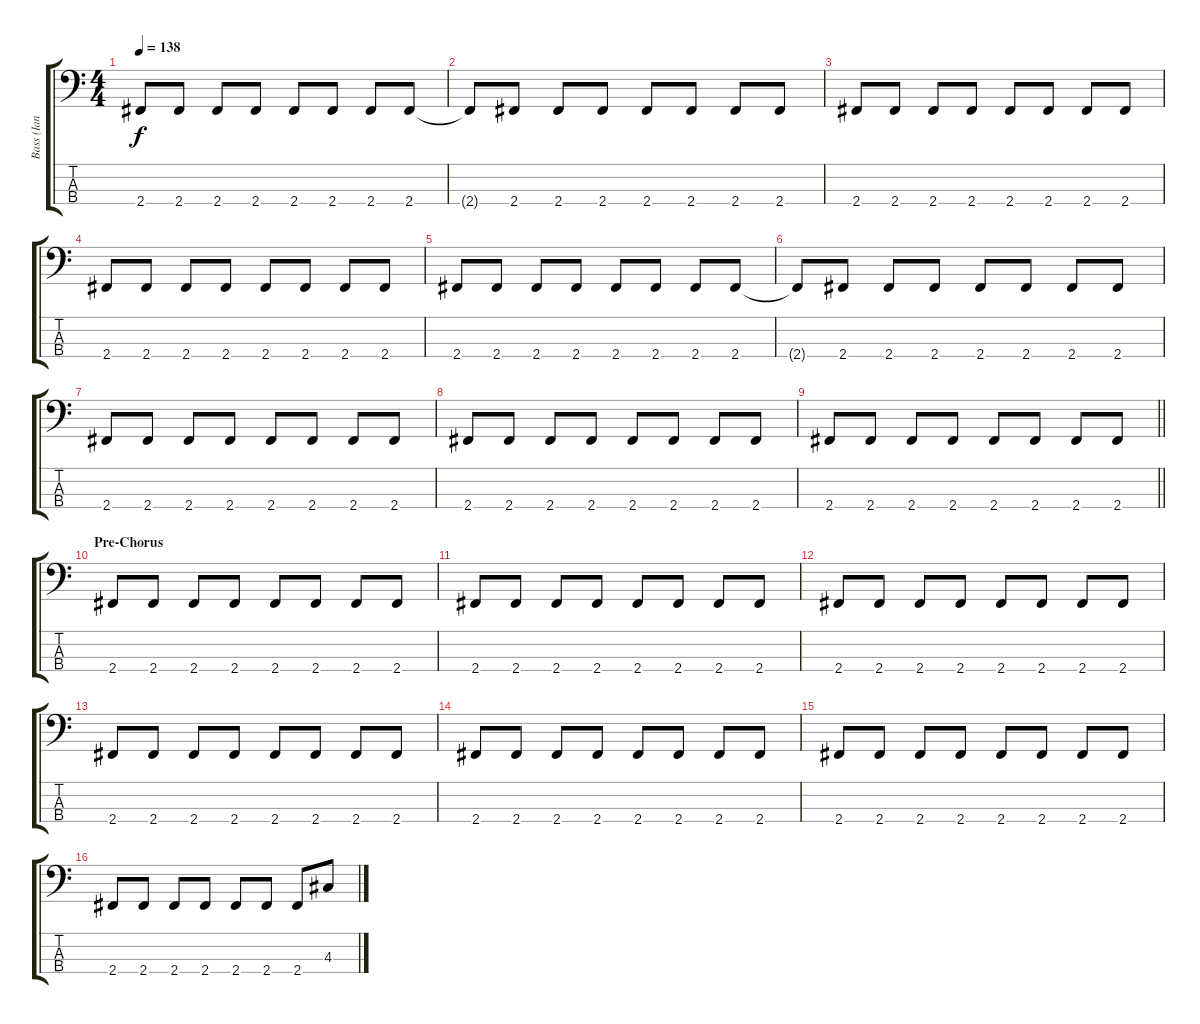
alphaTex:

\track ("Bass (Ian Hill)" "Bass (Ian ") {instrument electricbasspick}
\staff {score tabs}
\tuning (G2 D2 A1 E1) {hide}
\ts (4 4)
\tempo 138
\clef f4
\ks c
2.4.8{dy f} 2.4.8 2.4.8 2.4.8 2.4.8 2.4.8 2.4.8 2.4.8 |
2.4{t}.8 2.4.8 2.4.8 2.4.8 2.4.8 2.4.8 2.4.8 2.4.8 |
2.4.8 2.4.8 2.4.8 2.4.8 2.4.8 2.4.8 2.4.8 2.4.8 |
2.4.8 2.4.8 2.4.8 2.4.8 2.4.8 2.4.8 2.4.8 2.4.8 |
2.4.8 2.4.8 2.4.8 2.4.8 2.4.8 2.4.8 2.4.8 2.4.8 |
2.4{t}.8 2.4.8 2.4.8 2.4.8 2.4.8 2.4.8 2.4.8 2.4.8 |
2.4.8 2.4.8 2.4.8 2.4.8 2.4.8 2.4.8 2.4.8 2.4.8 |
2.4.8 2.4.8 2.4.8 2.4.8 2.4.8 2.4.8 2.4.8 2.4.8 |
\barLineRight lightlight
2.4.8 2.4.8 2.4.8 2.4.8 2.4.8 2.4.8 2.4.8 2.4.8 |
\section ("" "Pre-Chorus")
2.4.8 2.4.8 2.4.8 2.4.8 2.4.8 2.4.8 2.4.8 2.4.8 |
2.4.8 2.4.8 2.4.8 2.4.8 2.4.8 2.4.8 2.4.8 2.4.8 |
2.4.8 2.4.8 2.4.8 2.4.8 2.4.8 2.4.8 2.4.8 2.4.8 |
2.4.8 2.4.8 2.4.8 2.4.8 2.4.8 2.4.8 2.4.8 2.4.8 |
2.4.8 2.4.8 2.4.8 2.4.8 2.4.8 2.4.8 2.4.8 2.4.8 |
2.4.8 2.4.8 2.4.8 2.4.8 2.4.8 2.4.8 2.4.8 2.4.8 |
2.4.8 2.4.8 2.4.8 2.4.8 2.4.8 2.4.8 2.4.8 4.3.8
